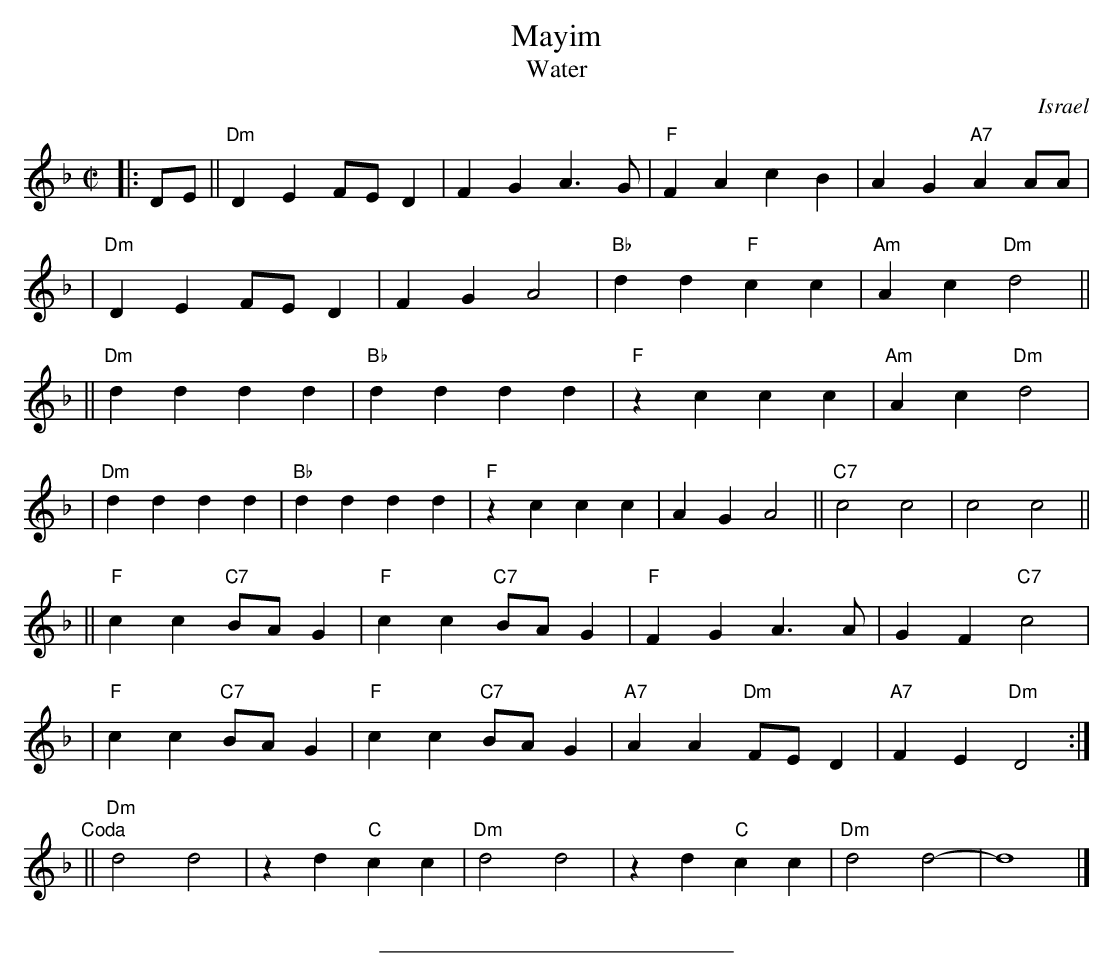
X:1
T: Mayim
T: Water
O: Israel
M: C|
L: 1/4
K: Dm
|: D/E/ \
|| "Dm"DE F/E/D | FG A>G | "F"FA cB | AG "A7"AA/A/ |
|  "Dm"DE F/E/D | FG A2 | "Bb"dd "F"cc | "Am"Ac "Dm"d2 ||
|| "Dm"dd dd | "Bb"dd dd | "F"zc cc | "Am"Ac "Dm"d2 |
|  "Dm"dd dd | "Bb"dd dd | "F"zc cc | AG A2 || "C7"c2 c2 | c2 c2 ||
|| "F"cc "C7"B/A/G | "F"cc "C7"B/A/G | "F"FG A>A | GF "C7"c2 |
|  "F"cc "C7"B/A/G | "F"cc "C7"B/A/G | "A7"AA "Dm"F/E/D | "A7"FE "Dm"D2 :|
"Coda" \
|| "Dm"d2d2 | zd "C"cc | "Dm"d2d2 | zd "C"cc | "Dm"d2d2- | d4 |]
